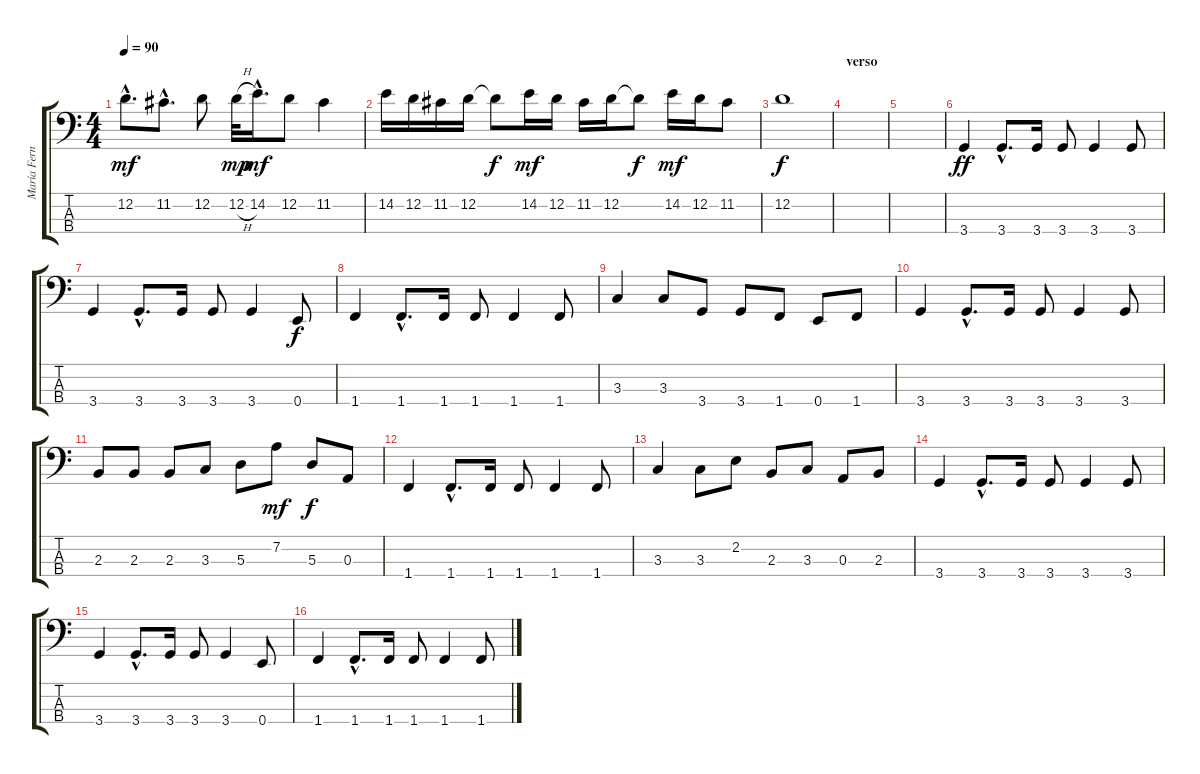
\track ("María Fernanda (bajo)" "María Fern") {instrument electricbassfinger}
\staff {score tabs}
\tuning (G2 D2 A1 E1) {hide}
\ts (4 4)
\tempo 90
\clef f4
\ks c
12.2{hac}.8{d dy mf} 11.2{hac}.8{d} 12.2.8 12.2{h}.32{dy mp} 14.2{hac}.16{d dy mf} 12.2.8 11.2.4 |
14.2.16 12.2.16 11.2.16 12.2.16 12.2{t}.8{dy f} 14.2.16{dy mf} 12.2.16 11.2.16 12.2.16 12.2{t}.8{dy f} 14.2.16{dy mf} 12.2.16 11.2.8 |
12.2.1{dy f} |
\section ("" "verso")
|
|
3.4.4{dy ff} 3.4{hac}.8{d} 3.4.16 3.4.8 3.4.4 3.4.8 |
3.4.4 3.4{hac}.8{d} 3.4.16 3.4.8 3.4.4 0.4.8{dy f} |
1.4.4 1.4{hac}.8{d} 1.4.16 1.4.8 1.4.4 1.4.8 |
3.3.4 3.3.8 3.4.8 3.4.8 1.4.8 0.4.8 1.4.8 |
3.4.4 3.4{hac}.8{d} 3.4.16 3.4.8 3.4.4 3.4.8 |
2.3.8 2.3.8 2.3.8 3.3.8 5.3.8 7.2.8{dy mf} 5.3.8{dy f} 0.3.8 |
1.4.4 1.4{hac}.8{d} 1.4.16 1.4.8 1.4.4 1.4.8 |
3.3.4 3.3.8 2.2.8 2.3.8 3.3.8 0.3.8 2.3.8 |
3.4.4 3.4{hac}.8{d} 3.4.16 3.4.8 3.4.4 3.4.8 |
3.4.4 3.4{hac}.8{d} 3.4.16 3.4.8 3.4.4 0.4.8 |
1.4.4 1.4{hac}.8{d} 1.4.16 1.4.8 1.4.4 1.4.8
